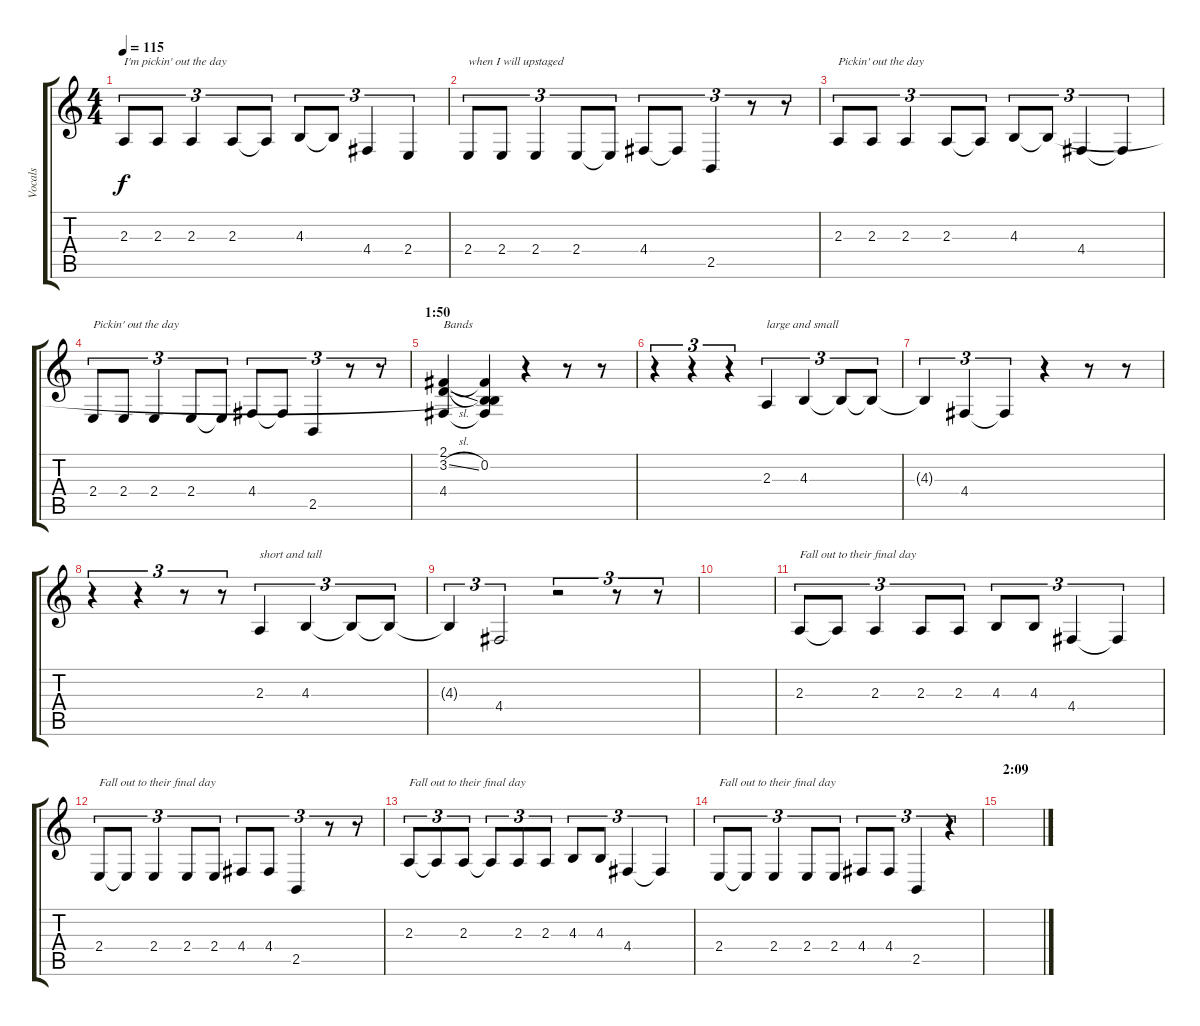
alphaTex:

\track ("Vocals" "Vocals") {instrument frenchhorn}
\staff {score tabs}
\tuning (E4 B3 G3 D3 A2 E2) {hide}
\ts (4 4)
\tempo 115
\clef g2
\ks c
2.3.8{tu (3 2) txt "I'm pickin' out the day" dy f} 2.3.8{tu (3 2)} 2.3.4{tu (3 2)} 2.3.8{tu (3 2)} 2.3{t}.8{tu (3 2)} 4.3.8{tu (3 2)} 4.3{t}.8{tu (3 2)} 4.4.4{tu (3 2)} 2.4.4{tu (3 2)} |
2.4.8{tu (3 2) txt "when I will upstaged"} 2.4.8{tu (3 2)} 2.4.4{tu (3 2)} 2.4.8{tu (3 2)} 2.4{t}.8{tu (3 2)} 4.4.8{tu (3 2)} 4.4{t}.8{tu (3 2)} 2.5.4{tu (3 2)} r.8{tu (3 2)} r.8{tu (3 2)} |
2.3.8{tu (3 2) txt "Pickin' out the day"} 2.3.8{tu (3 2)} 2.3.4{tu (3 2)} 2.3.8{tu (3 2)} 2.3{t}.8{tu (3 2)} 4.3.8{tu (3 2)} 4.3{t}.8{tu (3 2)} 4.4.4{tu (3 2)} 4.4{t}.4{tu (3 2)} |
2.4.8{tu (3 2) txt "Pickin' out the day"} 2.4.8{tu (3 2)} 2.4.4{tu (3 2)} 2.4.8{tu (3 2)} 2.4{t}.8{tu (3 2)} 4.4.8{tu (3 2)} 4.4{t}.8{tu (3 2)} 2.5.4{tu (3 2)} r.8{tu (3 2)} r.8{tu (3 2)} |
\section ("" "1:50")
(2.1 3.2{sl} 4.4).4{txt "Bands"} (2.1{t} 0.2 4.3{t} 4.4{t}).4 r.4 r.8 r.8 |
r.4{tu (3 2)} r.4{tu (3 2)} r.4{tu (3 2)} 2.3.4{tu (3 2) txt "large and small"} 4.3.4{tu (3 2)} 4.3{t}.8{tu (3 2)} 4.3{t}.8{tu (3 2)} |
4.3{t}.4{tu (3 2)} 4.4.4{tu (3 2)} 4.4{t}.4{tu (3 2)} r.4 r.8 r.8 |
r.4{tu (3 2)} r.4{tu (3 2)} r.8{tu (3 2)} r.8{tu (3 2)} 2.3.4{tu (3 2) txt "short and tall"} 4.3.4{tu (3 2)} 4.3{t}.8{tu (3 2)} 4.3{t}.8{tu (3 2)} |
4.3{t}.4{tu (3 2)} 4.4.2{tu (3 2)} r.2{tu (3 2)} r.8{tu (3 2)} r.8{tu (3 2)} |
|
2.3.8{tu (3 2) txt "Fall out to their final day"} 2.3{t}.8{tu (3 2)} 2.3.4{tu (3 2)} 2.3.8{tu (3 2)} 2.3.8{tu (3 2)} 4.3.8{tu (3 2)} 4.3.8{tu (3 2)} 4.4.4{tu (3 2)} 4.4{t}.4{tu (3 2)} |
2.4.8{tu (3 2) txt "Fall out to their final day"} 2.4{t}.8{tu (3 2)} 2.4.4{tu (3 2)} 2.4.8{tu (3 2)} 2.4.8{tu (3 2)} 4.4.8{tu (3 2)} 4.4.8{tu (3 2)} 2.5.4{tu (3 2)} r.8{tu (3 2)} r.8{tu (3 2)} |
2.3.8{tu (3 2) txt "Fall out to their final day"} 2.3{t}.8{tu (3 2)} 2.3.8{tu (3 2)} 2.3{t}.8{tu (3 2)} 2.3.8{tu (3 2)} 2.3.8{tu (3 2)} 4.3.8{tu (3 2)} 4.3.8{tu (3 2)} 4.4.4{tu (3 2)} 4.4{t}.4{tu (3 2)} |
2.4.8{tu (3 2) txt "Fall out to their final day"} 2.4{t}.8{tu (3 2)} 2.4.4{tu (3 2)} 2.4.8{tu (3 2)} 2.4.8{tu (3 2)} 4.4.8{tu (3 2)} 4.4.8{tu (3 2)} 2.5.4{tu (3 2)} r.4{tu (3 2)} |
\section ("" "2:09")
